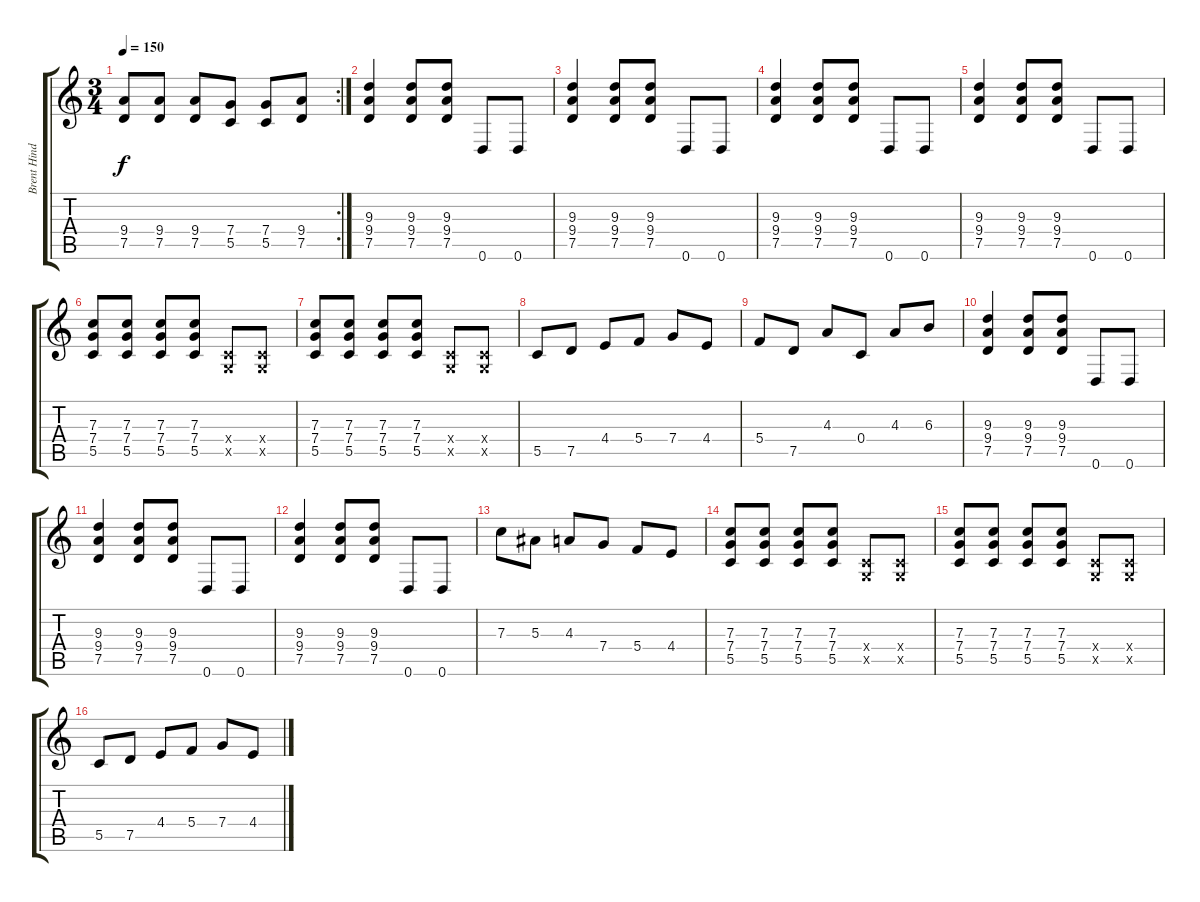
\track ("Brent Hinds" "Brent Hind") {instrument overdrivenguitar}
\staff {score tabs}
\tuning (D4 A3 F3 C3 G2 D2) {hide}
\rc 2
\ts (3 4)
\tempo 150
\clef g2
\ks c
(9.4 7.5).8{dy f} (9.4 7.5).8 (9.4 7.5).8 (7.4 5.5).8 (7.4 5.5).8 (9.4 7.5).8 |
(9.3 9.4 7.5).4 (9.3 9.4 7.5).8 (9.3 9.4 7.5).8 0.6.8 0.6.8 |
(9.3 9.4 7.5).4 (9.3 9.4 7.5).8 (9.3 9.4 7.5).8 0.6.8 0.6.8 |
(9.3 9.4 7.5).4 (9.3 9.4 7.5).8 (9.3 9.4 7.5).8 0.6.8 0.6.8 |
(9.3 9.4 7.5).4 (9.3 9.4 7.5).8 (9.3 9.4 7.5).8 0.6.8 0.6.8 |
(7.3 7.4 5.5).8 (7.3 7.4 5.5).8 (7.3 7.4 5.5).8 (7.3 7.4 5.5).8 (0.4{x} 0.5{x}).8 (0.4{x} 0.5{x}).8 |
(7.3 7.4 5.5).8 (7.3 7.4 5.5).8 (7.3 7.4 5.5).8 (7.3 7.4 5.5).8 (0.4{x} 0.5{x}).8 (0.4{x} 0.5{x}).8 |
5.5.8 7.5.8 4.4.8 5.4.8 7.4.8 4.4.8 |
5.4.8 7.5.8 4.3.8 0.4.8 4.3.8 6.3.8 |
(9.3 9.4 7.5).4 (9.3 9.4 7.5).8 (9.3 9.4 7.5).8 0.6.8 0.6.8 |
(9.3 9.4 7.5).4 (9.3 9.4 7.5).8 (9.3 9.4 7.5).8 0.6.8 0.6.8 |
(9.3 9.4 7.5).4 (9.3 9.4 7.5).8 (9.3 9.4 7.5).8 0.6.8 0.6.8 |
7.3.8 5.3.8 4.3.8 7.4.8 5.4.8 4.4.8 |
(7.3 7.4 5.5).8 (7.3 7.4 5.5).8 (7.3 7.4 5.5).8 (7.3 7.4 5.5).8 (0.4{x} 0.5{x}).8 (0.4{x} 0.5{x}).8 |
(7.3 7.4 5.5).8 (7.3 7.4 5.5).8 (7.3 7.4 5.5).8 (7.3 7.4 5.5).8 (0.4{x} 0.5{x}).8 (0.4{x} 0.5{x}).8 |
5.5.8 7.5.8 4.4.8 5.4.8 7.4.8 4.4.8
